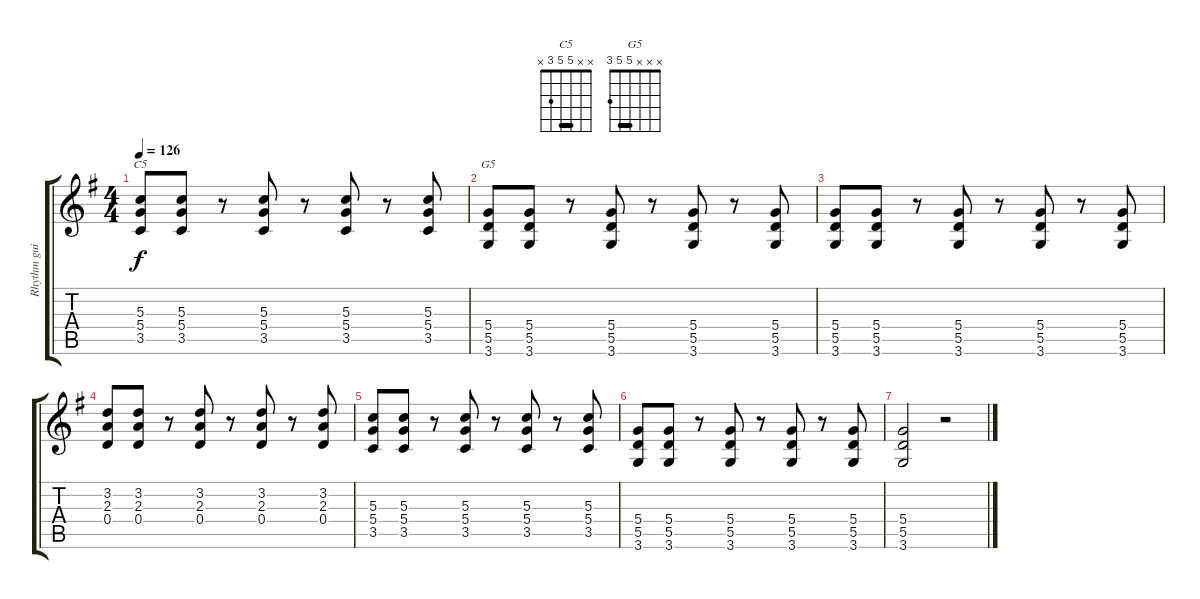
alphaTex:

\track ("Rhythm guitar" "Rhythm gui") {instrument overdrivenguitar}
\staff {score tabs}
\tuning (E4 B3 G3 D3 A2 E2) {hide}
\chord ("C5" x x 5 5 3 x) {barre 5}
\chord ("G5" x x x 5 5 3) {barre 5}
\ts (4 4)
\tempo 126
\clef g2
\ks g
(5.3 5.4 3.5).8{ch "C5" dy f} (5.3 5.4 3.5).8 r.8 (5.3 5.4 3.5).8 r.8 (5.3 5.4 3.5).8 r.8 (5.3 5.4 3.5).8 |
(5.4 5.5 3.6).8{ch "G5"} (5.4 5.5 3.6).8 r.8 (5.4 5.5 3.6).8 r.8 (5.4 5.5 3.6).8 r.8 (5.4 5.5 3.6).8 |
(5.4 5.5 3.6).8 (5.4 5.5 3.6).8 r.8 (5.4 5.5 3.6).8 r.8 (5.4 5.5 3.6).8 r.8 (5.4 5.5 3.6).8 |
(3.2 2.3 0.4).8 (3.2 2.3 0.4).8 r.8 (3.2 2.3 0.4).8 r.8 (3.2 2.3 0.4).8 r.8 (3.2 2.3 0.4).8 |
(5.3 5.4 3.5).8 (5.3 5.4 3.5).8 r.8 (5.3 5.4 3.5).8 r.8 (5.3 5.4 3.5).8 r.8 (5.3 5.4 3.5).8 |
(5.4 5.5 3.6).8 (5.4 5.5 3.6).8 r.8 (5.4 5.5 3.6).8 r.8 (5.4 5.5 3.6).8 r.8 (5.4 5.5 3.6).8 |
(5.4 5.5 3.6).2 r.2
